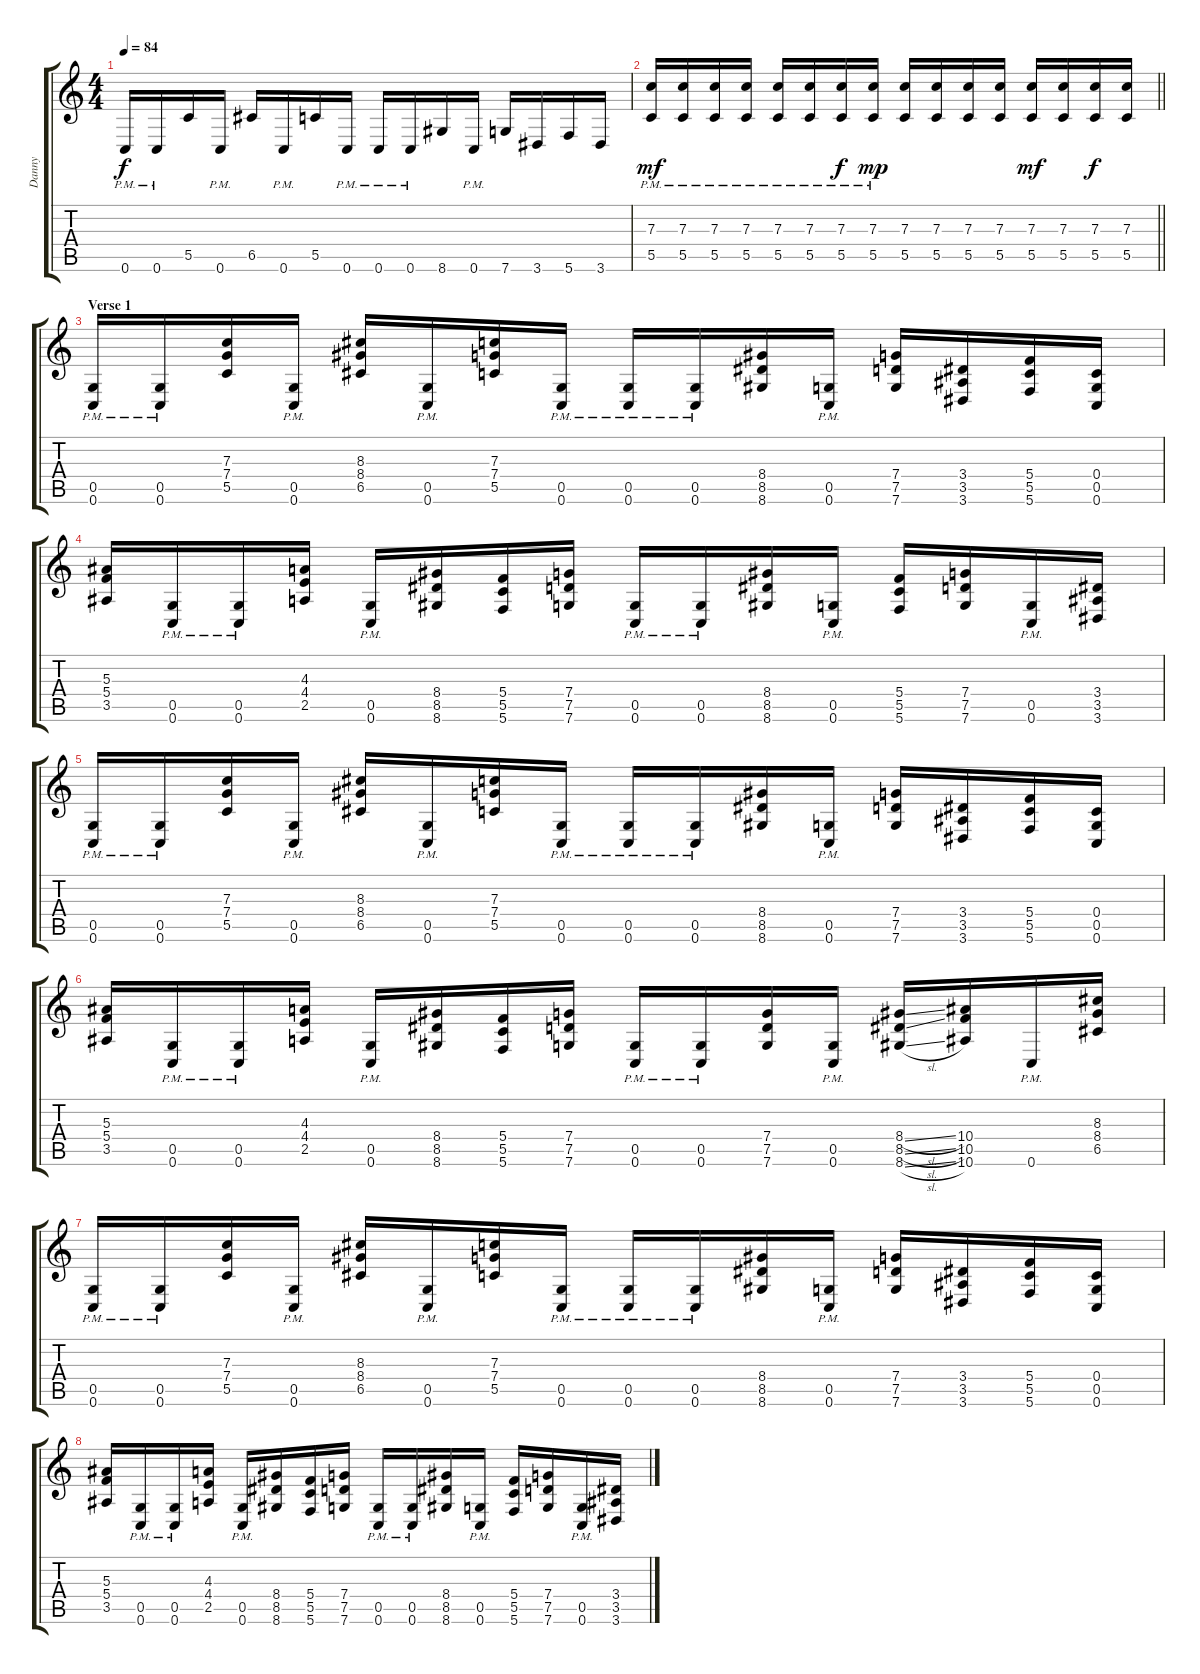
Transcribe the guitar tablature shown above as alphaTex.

\track ("Danny" "Danny") {instrument distortionguitar}
\staff {score tabs}
\tuning (D4 A3 F3 C3 G2 C2) {hide}
\ts (4 4)
\tempo 84
\clef g2
\ks c
0.6{pm}.16{dy f} 0.6{pm}.16 5.5.16 0.6{pm}.16 6.5.16 0.6{pm}.16 5.5.16 0.6{pm}.16 0.6{pm}.16 0.6{pm}.16 8.6.16 0.6{pm}.16 7.6.16 3.6.16 5.6.16 3.6.16 |
\barLineRight lightlight
(7.3{pm} 5.5{pm}).16{dy mf} (7.3{pm} 5.5{pm}).16 (7.3{pm} 5.5{pm}).16 (7.3{pm} 5.5{pm}).16 (7.3{pm} 5.5{pm}).16 (7.3{pm} 5.5{pm}).16 (7.3{pm} 5.5{pm}).16{dy f} (7.3 5.5{pm}).16{dy mp} (7.3 5.5).16 (7.3 5.5).16 (7.3 5.5).16 (7.3 5.5).16 (7.3 5.5).16{dy mf} (7.3 5.5).16 (7.3 5.5).16{dy f} (7.3 5.5).16 |
\section ("" "Verse 1")
(0.5{pm} 0.6{pm}).16 (0.5{pm} 0.6{pm}).16 (7.3 7.4 5.5).16 (0.5{pm} 0.6{pm}).16 (8.3 8.4 6.5).16 (0.5{pm} 0.6{pm}).16 (7.3 7.4 5.5).16 (0.5{pm} 0.6{pm}).16 (0.5{pm} 0.6{pm}).16 (0.5{pm} 0.6{pm}).16 (8.4 8.5 8.6).16 (0.5{pm} 0.6{pm}).16 (7.4 7.5 7.6).16 (3.4 3.5 3.6).16 (5.4 5.5 5.6).16 (0.4 0.5 0.6).16 |
(5.3 5.4 3.5).16 (0.5{pm} 0.6{pm}).16 (0.5{pm} 0.6{pm}).16 (4.3 4.4 2.5).16 (0.5{pm} 0.6{pm}).16 (8.4 8.5 8.6).16 (5.4 5.5 5.6).16 (7.4 7.5 7.6).16 (0.5{pm} 0.6{pm}).16 (0.5{pm} 0.6{pm}).16 (8.4 8.5 8.6).16 (0.5{pm} 0.6{pm}).16 (5.4 5.5 5.6).16 (7.4 7.5 7.6).16 (0.5{pm} 0.6{pm}).16 (3.4 3.5 3.6).16 |
(0.5{pm} 0.6{pm}).16 (0.5{pm} 0.6{pm}).16 (7.3 7.4 5.5).16 (0.5{pm} 0.6{pm}).16 (8.3 8.4 6.5).16 (0.5{pm} 0.6{pm}).16 (7.3 7.4 5.5).16 (0.5{pm} 0.6{pm}).16 (0.5{pm} 0.6{pm}).16 (0.5{pm} 0.6{pm}).16 (8.4 8.5 8.6).16 (0.5{pm} 0.6{pm}).16 (7.4 7.5 7.6).16 (3.4 3.5 3.6).16 (5.4 5.5 5.6).16 (0.4 0.5 0.6).16 |
(5.3 5.4 3.5).16 (0.5{pm} 0.6{pm}).16 (0.5{pm} 0.6{pm}).16 (4.3 4.4 2.5).16 (0.5{pm} 0.6{pm}).16 (8.4 8.5 8.6).16 (5.4 5.5 5.6).16 (7.4 7.5 7.6).16 (0.5{pm} 0.6{pm}).16 (0.5{pm} 0.6{pm}).16 (7.4 7.5 7.6).16 (0.5{pm} 0.6{pm}).16 (8.4{sl} 8.5{sl} 8.6{sl}).16 (10.4 10.5 10.6).16 0.6{pm}.16 (8.3 8.4 6.5).16 |
(0.5{pm} 0.6{pm}).16 (0.5{pm} 0.6{pm}).16 (7.3 7.4 5.5).16 (0.5{pm} 0.6{pm}).16 (8.3 8.4 6.5).16 (0.5{pm} 0.6{pm}).16 (7.3 7.4 5.5).16 (0.5{pm} 0.6{pm}).16 (0.5{pm} 0.6{pm}).16 (0.5{pm} 0.6{pm}).16 (8.4 8.5 8.6).16 (0.5{pm} 0.6{pm}).16 (7.4 7.5 7.6).16 (3.4 3.5 3.6).16 (5.4 5.5 5.6).16 (0.4 0.5 0.6).16 |
(5.3 5.4 3.5).16 (0.5{pm} 0.6{pm}).16 (0.5{pm} 0.6{pm}).16 (4.3 4.4 2.5).16 (0.5{pm} 0.6{pm}).16 (8.4 8.5 8.6).16 (5.4 5.5 5.6).16 (7.4 7.5 7.6).16 (0.5{pm} 0.6{pm}).16 (0.5{pm} 0.6{pm}).16 (8.4 8.5 8.6).16 (0.5{pm} 0.6{pm}).16 (5.4 5.5 5.6).16 (7.4 7.5 7.6).16 (0.5{pm} 0.6{pm}).16 (3.4 3.5 3.6).16
